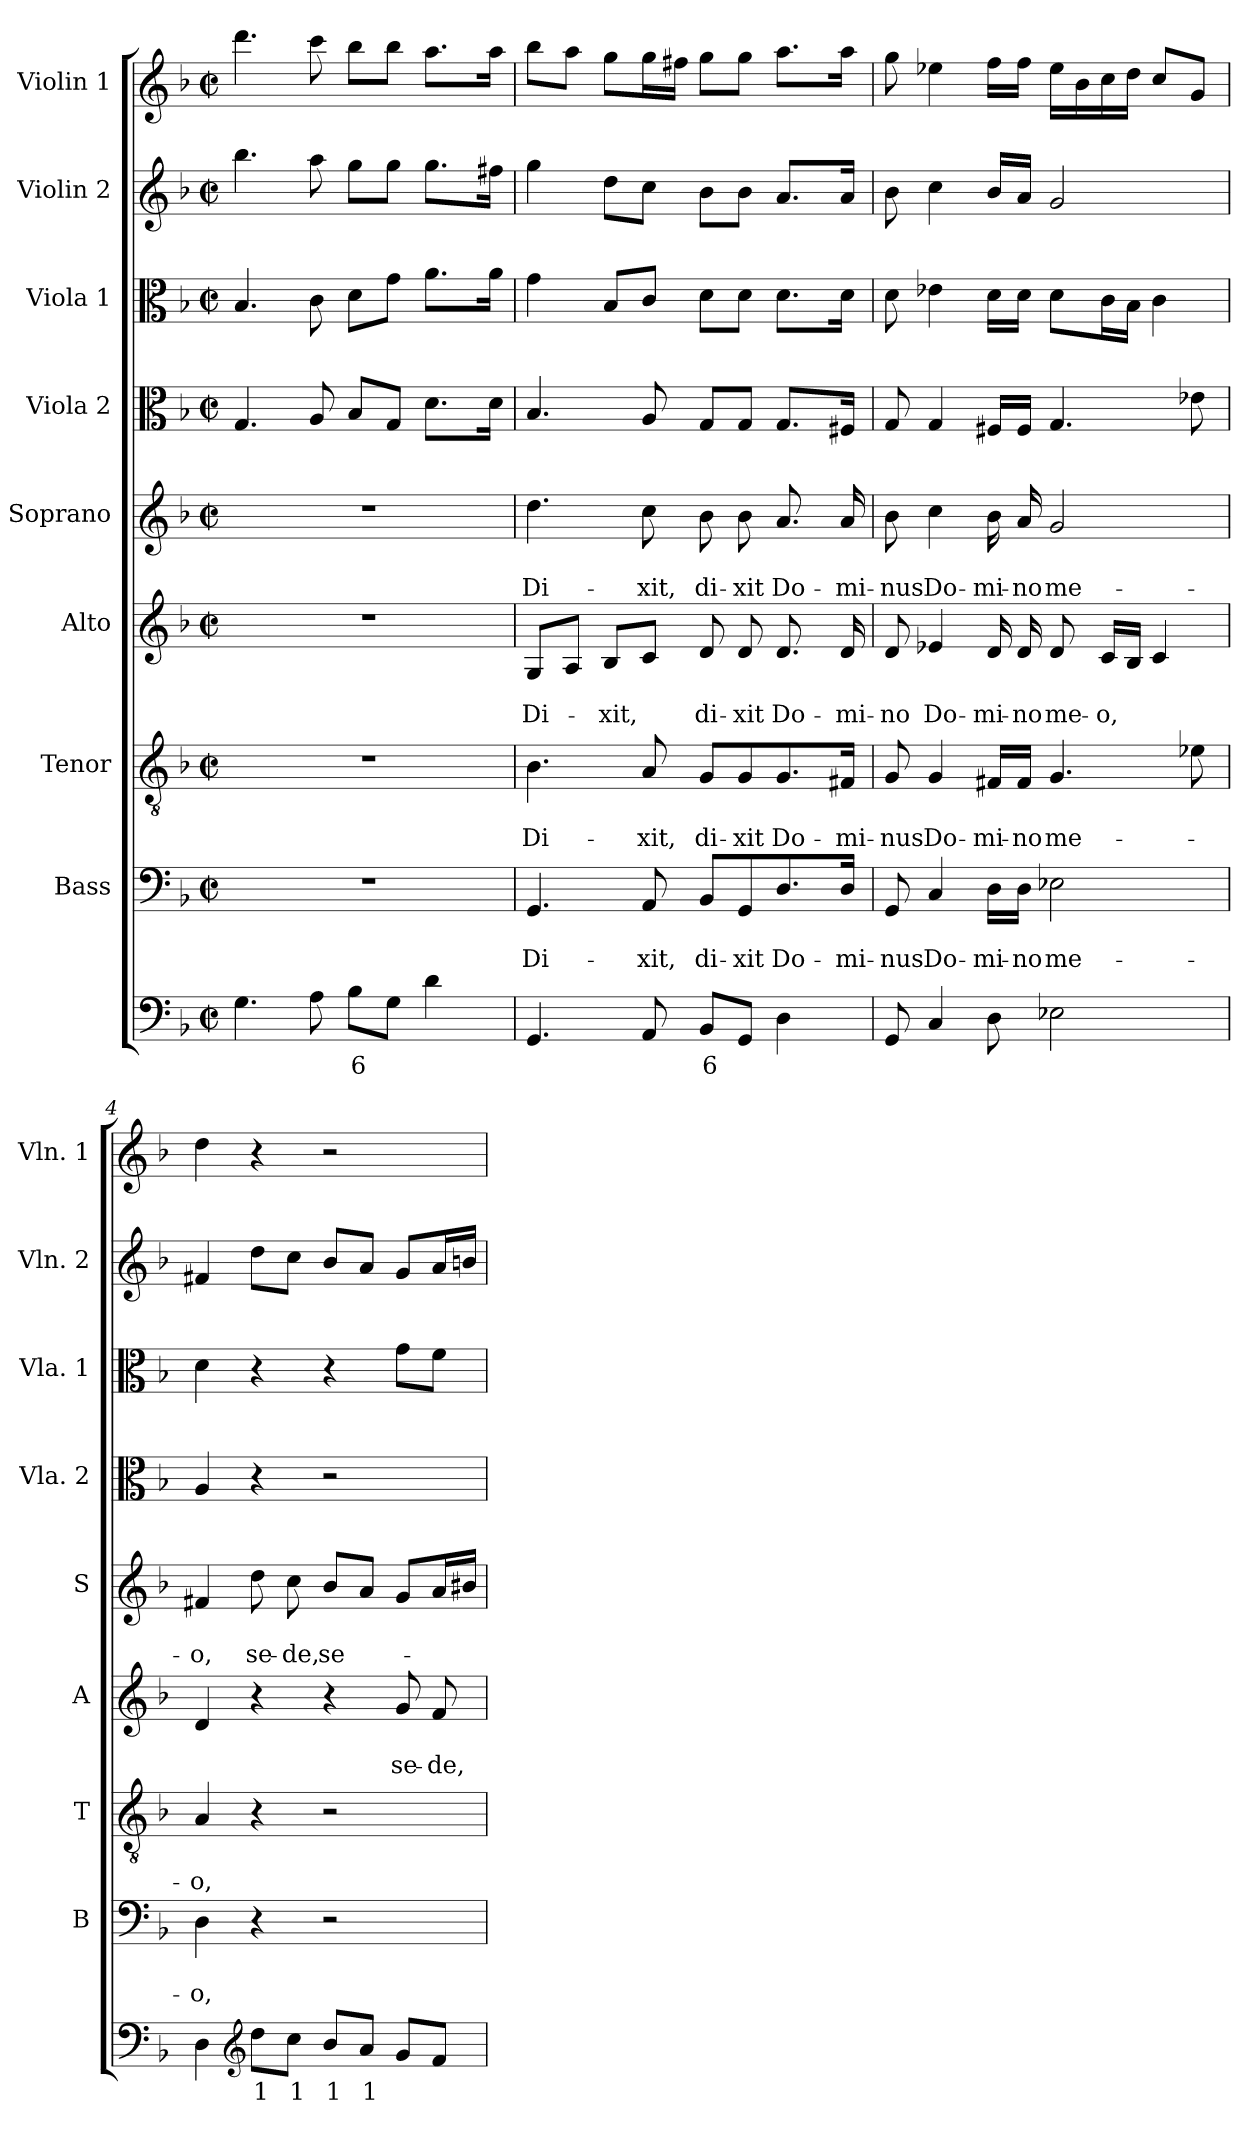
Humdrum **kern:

**kern	**text	**kern	**text	**text	**kern	**text	**text	**kern	**text	**text	**kern	**text	**text	**kern	**kern	**kern	**kern
*part9	*part9	*part8	*part8	*part8	*part7	*part7	*part7	*part6	*part6	*part6	*part5	*part5	*part5	*part4	*part3	*part2	*part1
*staff9	*staff9	*staff8	*staff8	*staff8	*staff7	*staff7	*staff7	*staff6	*staff6	*staff6	*staff5	*staff5	*staff5	*staff4	*staff3	*staff2	*staff1
*	*	*I"Bass	*	*	*I"Tenor	*	*	*I"Alto	*	*	*I"Soprano	*	*	*I"Viola 2	*I"Viola 1	*I"Violin 2	*I"Violin 1
*	*	*I'B	*	*	*I'T	*	*	*I'A	*	*	*I'S	*	*	*I'Vla. 2	*I'Vla. 1	*I'Vln. 2	*I'Vln. 1
*clefF4	*	*clefF4	*	*	*clefGv2	*	*	*clefG2	*	*	*clefG2	*	*	*clefC3	*clefC3	*clefG2	*clefG2
*k[b-]	*	*k[b-]	*	*	*k[b-]	*	*	*k[b-]	*	*	*k[b-]	*	*	*k[b-]	*k[b-]	*k[b-]	*k[b-]
*F:	*	*F:	*	*	*F:	*	*	*F:	*	*	*F:	*	*	*F:	*F:	*F:	*F:
*M2/2	*	*M2/2	*	*	*M2/2	*	*	*M2/2	*	*	*M2/2	*	*	*M2/2	*M2/2	*M2/2	*M2/2
*met(c|)	*	*met(c|)	*	*	*met(c|)	*	*	*met(c|)	*	*	*met(c|)	*	*	*met(c|)	*met(c|)	*met(c|)	*met(c|)
=1	=1	=1	=1	=1	=1	=1	=1	=1	=1	=1	=1	=1	=1	=1	=1	=1	=1
*^	*	*	*	*	*	*	*	*	*	*	*	*	*	*	*	*	*
4.G\	2ryy	.	1r	.	.	1r	.	.	1r	.	.	1r	.	.	4.G/	4.B-/	4.bb-\	4.ddd\
8A\	.	.	.	.	.	.	.	.	.	.	.	.	.	.	8A/	8c\	8aa\	8ccc\
!	!	!LO:LY:b	!	!	!	!	!	!	!	!	!	!	!	!	!	!	!	!
8B-\L	4ryy	6	.	.	.	.	.	.	.	.	.	.	.	.	8B-/L	8d\L	8gg\L	8bb-\L
8G\J	.	.	.	.	.	.	.	.	.	.	.	.	.	.	8G/J	8g\J	8gg\J	8bb-\J
4d\	8ryy	.	.	.	.	.	.	.	.	.	.	.	.	.	8.d\L	8.a\L	8.gg\L	8.aa\L
.	16ryy	.	.	.	.	.	.	.	.	.	.	.	.	.	.	.	.	.
.	16ryy	.	.	.	.	.	.	.	.	.	.	.	.	.	16d\Jk	16a\Jk	16ff#X\Jk	16aa\Jk
=2	=2	=2	=2	=2	=2	=2	=2	=2	=2	=2	=2	=2	=2	=2	=2	=2	=2	=2
!	!	!	!	!	!LO:LY:b	!	!	!LO:LY:b	!	!	!LO:LY:b	!	!	!LO:LY:b	!	!	!	!
4.GG/	2ryy	.	4.GG/	.	Di-	4.B-\	.	Di-	8G/L	.	Di-	4.dd\	.	Di-	4.B-/	4g\	4gg\	8bb-\L
.	.	.	.	.	.	.	.	.	8A/J	.	.	.	.	.	.	.	.	8aa\J
!	!	!	!	!	!	!	!	!	!	!	!LO:LY:b	!	!	!	!	!	!	!
.	.	.	.	.	.	.	.	.	8B-/L	.	-xit,	.	.	.	.	8B-/L	8dd\L	8gg\L
!	!	!	!	!	!LO:LY:b	!	!	!LO:LY:b	!	!	!	!	!	!LO:LY:b	!	!	!	!
8AA/	.	.	8AA/	.	-xit,	8A/	.	-xit,	8c/J	.	.	8cc\	.	-xit,	8A/	8c/J	8cc\J	16gg\L
.	.	.	.	.	.	.	.	.	.	.	.	.	.	.	.	.	.	16ff#X\JJ
!	!	!LO:LY:b	!	!	!LO:LY:b	!	!	!LO:LY:b	!	!	!LO:LY:b	!	!	!LO:LY:b	!	!	!	!
8BB-/L	4ryy	6	8BB-/L	.	di-	8G/L	.	di-	8d/	.	di-	8b-\	.	di-	8G/L	8d\L	8b-\L	8gg\L
!	!	!	!	!	!LO:LY:b	!	!	!LO:LY:b	!	!	!LO:LY:b	!	!	!LO:LY:b	!	!	!	!
8GG/J	.	.	8GG/	.	-xit	8G/	.	-xit	8d/	.	-xit	8b-\	.	-xit	8G/J	8d\J	8b-\J	8gg\J
!	!	!	!	!	!LO:LY:b	!	!	!LO:LY:b	!	!	!LO:LY:b	!	!	!LO:LY:b	!	!	!	!
4D\	8ryy	.	8.D/	.	Do-	8.G/	.	Do-	8.d/	.	Do-	8.a/	.	Do-	8.G/L	8.d\L	8.a/L	8.aa\L
.	16ryy	.	.	.	.	.	.	.	.	.	.	.	.	.	.	.	.	.
!	!	!	!	!	!LO:LY:b	!	!	!LO:LY:b	!	!	!LO:LY:b	!	!	!LO:LY:b	!	!	!	!
.	16ryy	.	16D/Jk	.	-mi-	16F#X/Jk	.	-mi-	16d/	.	-mi-	16a/	.	-mi-	16F#X/Jk	16d\Jk	16a/Jk	16aa\Jk
=3	=3	=3	=3	=3	=3	=3	=3	=3	=3	=3	=3	=3	=3	=3	=3	=3	=3	=3
!	!	!	!	!	!LO:LY:b	!	!	!LO:LY:b	!	!	!LO:LY:b	!	!	!LO:LY:b	!	!	!	!
8GG/	8ryy	.	8GG/	.	-nus	8G/	.	-nus	8d/	.	-no	8b-\	.	-nus	8G/	8d\	8b-\	8gg\
!	!	!	!	!	!LO:LY:b	!	!	!LO:LY:b	!	!	!LO:LY:b	!	!	!LO:LY:b	!	!	!	!
4C/	4ryy	.	4C/	.	Do-	4G/	.	Do-	4e-X/	.	Do-	4cc\	.	Do-	4G/	4e-X\	4cc\	4ee-X\
!	!	!	!	!	!LO:LY:b	!	!	!LO:LY:b	!	!	!LO:LY:b	!	!	!LO:LY:b	!	!	!	!
8D\	16ryy	.	16D\LL	.	-mi-	16F#X/LL	.	-mi-	16d/	.	-mi-	16b-\	.	-mi-	16F#X/LL	16d\LL	16b-/LL	16ff\LL
!	!	!	!	!	!LO:LY:b	!	!	!LO:LY:b	!	!	!LO:LY:b	!	!	!LO:LY:b	!	!	!	!
.	16ryy	.	16D\JJ	.	-no	16F#/JJ	.	-no	16d/	.	-no	16a/	.	-no	16F#/JJ	16d\JJ	16a/JJ	16ff\JJ
!	!	!	!	!	!LO:LY:b	!	!	!LO:LY:b	!	!	!LO:LY:b	!	!	!LO:LY:b	!	!	!	!
2E-X\	16ryy	.	2E-X\	.	me-	4.G/	.	me-	8d/	.	me-	2g/	.	me-	4.G/	8d\L	2g/	16ee-\LL
.	16ryy	.	.	.	.	.	.	.	.	.	.	.	.	.	.	.	.	16b-\
!	!	!	!	!	!	!	!	!	!	!	!LO:LY:b	!	!	!	!	!	!	!
.	8ryy	.	.	.	.	.	.	.	16c/LL	.	-o,	.	.	.	.	16c\L	.	16cc\
.	.	.	.	.	.	.	.	.	16B-/JJ	.	.	.	.	.	.	16B-\JJ	.	16dd\JJ
.	4ryy	.	.	.	.	.	.	.	4c/	.	.	.	.	.	.	4c\	.	8cc/L
.	.	.	.	.	.	8e-X\	.	.	.	.	.	.	.	.	8e-X\	.	.	8g/J
=4	=4	=4	=4	=4	=4	=4	=4	=4	=4	=4	=4	=4	=4	=4	=4	=4	=4	=4
!	!	!	!	!	!LO:LY:b	!	!	!LO:LY:b	!	!	!	!	!	!LO:LY:b	!	!	!	!
4D\	2ryy	.	4D\	.	-o,	4A/	.	-o,	4d/	.	.	4f#X/	.	-o,	4A/	4d\	4f#X/	4dd\
*clefG2	*	*	*	*	*	*	*	*	*	*	*	*	*	*	*	*	*	*
!	!	!LO:LY:b	!	!	!	!	!	!	!	!	!	!	!	!LO:LY:b	!	!	!	!
8dd\L	.	1	4r	.	.	4r	.	.	4r	.	.	8dd\	.	se-	4r	4r	8dd\L	4r
!	!	!LO:LY:b	!	!	!	!	!	!	!	!	!	!	!	!LO:LY:b	!	!	!	!
8cc\J	.	1	.	.	.	.	.	.	.	.	.	8cc\	.	-de,	.	.	8cc\J	.
!	!	!LO:LY:b	!	!	!	!	!	!	!	!	!	!	!	!LO:LY:b	!	!	!	!
8b-/L	4ryy	1	2r	.	.	2r	.	.	4r	.	.	8b-/L	.	se-	2r	4r	8b-/L	2r
!	!	!LO:LY:b	!	!	!	!	!	!	!	!	!	!	!	!	!	!	!	!
8a/J	.	1	.	.	.	.	.	.	.	.	.	8a/J	.	.	.	.	8a/J	.
!	!	!	!	!	!	!	!	!	!	!	!LO:LY:b	!	!	!	!	!	!	!
8g/L	8ryy	.	.	.	.	.	.	.	8g/	.	se-	8g/L	.	.	.	8g\L	8g/L	.
!	!	!	!	!	!	!	!	!	!	!	!LO:LY:b	!	!	!	!	!	!	!
8f/J	16ryy	.	.	.	.	.	.	.	8f/	.	-de,	16a/L	.	.	.	8f\J	16a/L	.
.	16ryy	.	.	.	.	.	.	.	.	.	.	16b#X/JJ	.	.	.	.	16bn/JJ	.
*v	*v	*	*	*	*	*	*	*	*	*	*	*	*	*	*	*	*	*
=	=	=	=	=	=	=	=	=	=	=	=	=	=	=	=	=	=
*-	*-	*-	*-	*-	*-	*-	*-	*-	*-	*-	*-	*-	*-	*-	*-	*-	*-
